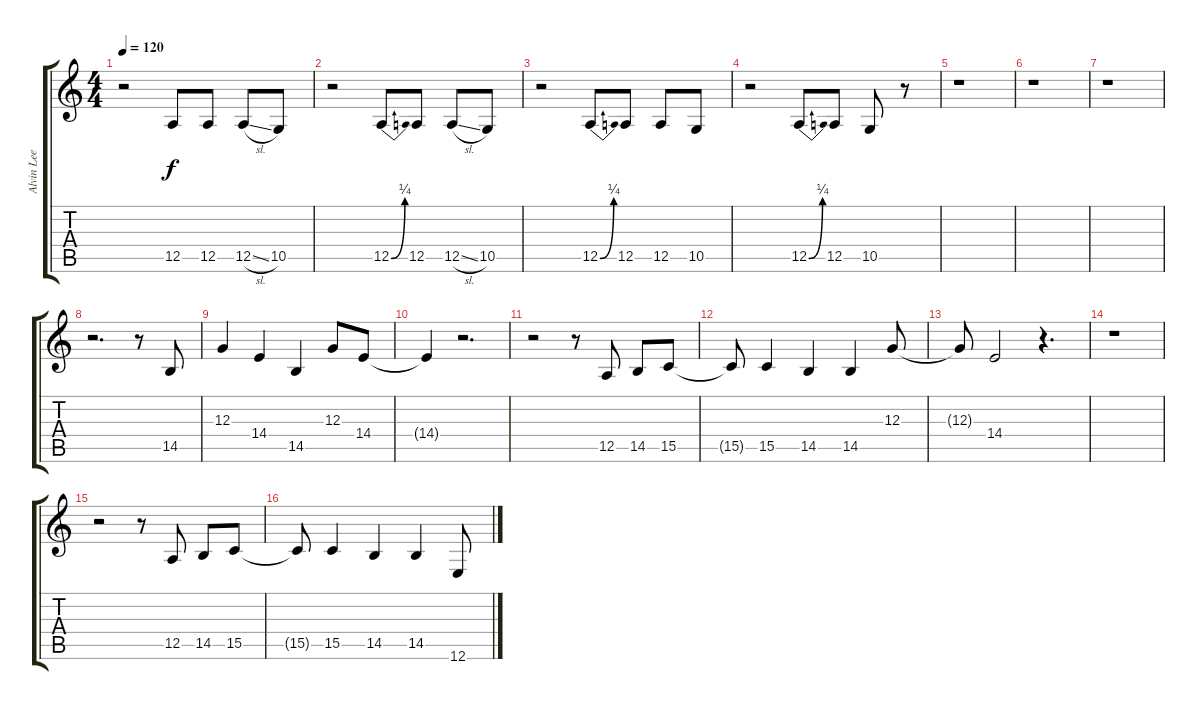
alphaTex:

\track ("Alvin Lee (vocal)" "Alvin Lee ") {instrument flute}
\staff {score tabs}
\tuning (E4 B3 G3 D3 A2 E2) {hide}
\ts (4 4)
\tempo 120
\clef g2
\ks c
r.2{dy f} 12.5.8 12.5.8 12.5{sl}.8 10.5.8 |
r.2 12.5{be (bend 0 0 60 1)}.8 12.5.8 12.5{sl}.8 10.5.8 |
r.2 12.5{be (bend 0 0 60 1)}.8 12.5.8 12.5.8 10.5.8 |
r.2 12.5{be (bend 0 0 60 1)}.8 12.5.8 10.5.8 r.8 |
r.1 |
r.1 |
r.1 |
r.2{d} r.8 14.5.8 |
12.3.4 14.4.4 14.5.4 12.3.8 14.4.8 |
14.4{t}.4 r.2{d} |
r.2 r.8 12.5.8 14.5.8 15.5.8 |
15.5{t}.8 15.5.4 14.5.4 14.5.4 12.3.8 |
12.3{t}.8 14.4.2 r.4{d} |
r.1 |
r.2 r.8 12.5.8 14.5.8 15.5.8 |
15.5{t}.8 15.5.4 14.5.4 14.5.4 12.6.8
